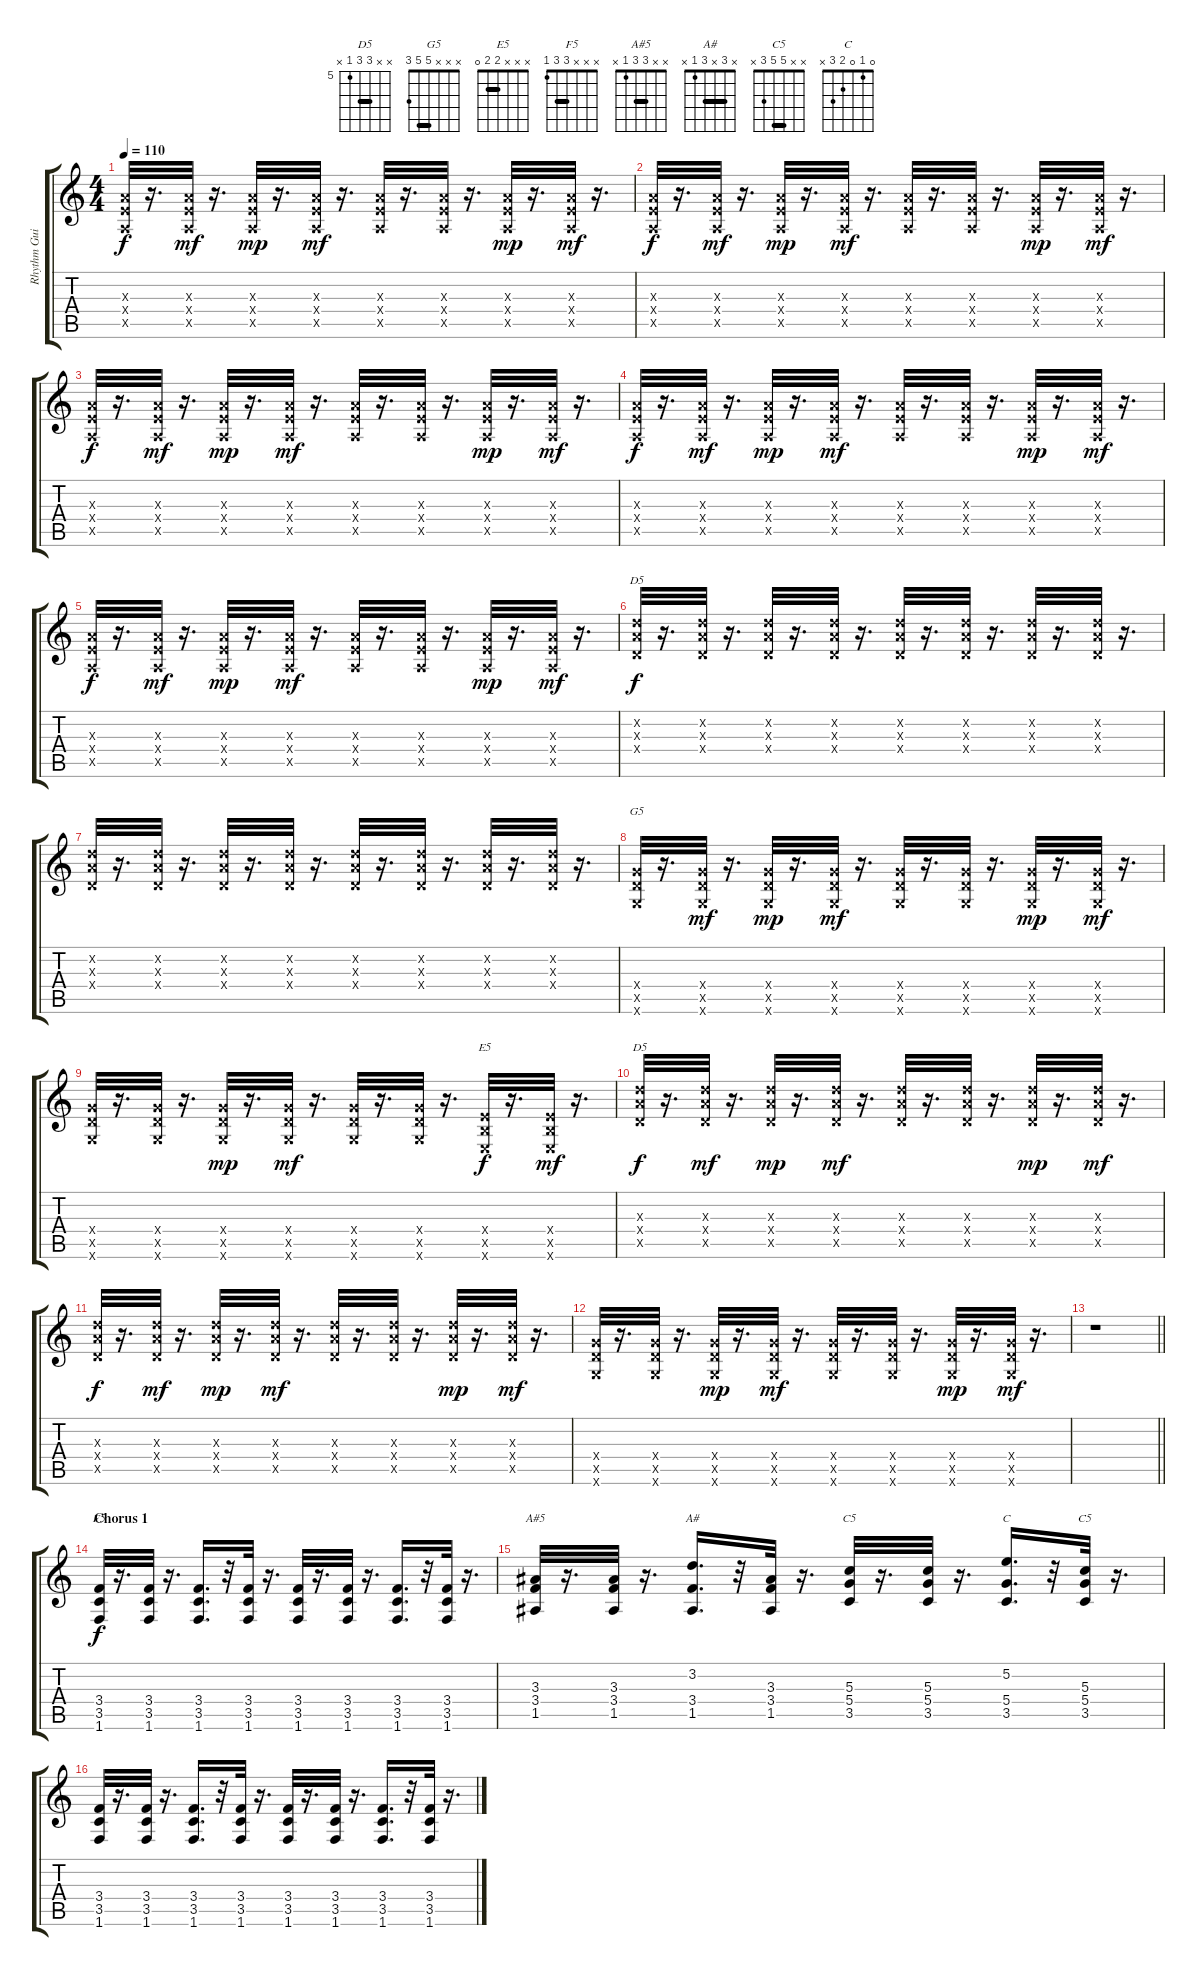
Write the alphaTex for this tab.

\track ("Rhythm Guitar" "Rhythm Gui") {instrument overdrivenguitar}
\staff {score tabs}
\tuning (E4 B3 G3 D3 A2 E2) {hide}
\chord ("D5" x 3 2 0 x x)
\chord ("G5" x x x 5 5 3) {barre 5}
\chord ("E5" x x x 2 2 0) {barre 2}
\chord ("D5" x x 7 7 5 x) {firstfret 5 barre 7}
\chord ("F5" x x x 3 3 1) {barre 3}
\chord ("A#5" x x 3 3 1 x) {barre 3}
\chord ("A#" x 3 x 3 1 x) {barre 3}
\chord ("C5" x x 5 5 3 x) {firstfret 3 barre 5}
\chord ("C" 0 1 0 2 3 x)
\chord ("C5" x x 5 5 3 x) {barre 5}
\ts (4 4)
\tempo 110
\clef g2
\ks c
(2.3{x} 2.4{x} 0.5{x}).32{dy f} r.16{d} (2.3{x} 2.4{x} 0.5{x}).32{dy mf} r.16{d} (2.3{x} 2.4{x} 0.5{x}).32{dy mp} r.16{d} (2.3{x} 2.4{x} 0.5{x}).32{dy mf} r.16{d} (2.3{x} 2.4{x} 0.5{x}).32 r.16{d} (2.3{x} 2.4{x} 0.5{x}).32 r.16{d} (2.3{x} 2.4{x} 0.5{x}).32{dy mp} r.16{d} (2.3{x} 2.4{x} 0.5{x}).32{dy mf} r.16{d} |
(2.3{x} 2.4{x} 0.5{x}).32{dy f} r.16{d} (2.3{x} 2.4{x} 0.5{x}).32{dy mf} r.16{d} (2.3{x} 2.4{x} 0.5{x}).32{dy mp} r.16{d} (2.3{x} 2.4{x} 0.5{x}).32{dy mf} r.16{d} (2.3{x} 2.4{x} 0.5{x}).32 r.16{d} (2.3{x} 2.4{x} 0.5{x}).32 r.16{d} (2.3{x} 2.4{x} 0.5{x}).32{dy mp} r.16{d} (2.3{x} 2.4{x} 0.5{x}).32{dy mf} r.16{d} |
(2.3{x} 2.4{x} 0.5{x}).32{dy f} r.16{d} (2.3{x} 2.4{x} 0.5{x}).32{dy mf} r.16{d} (2.3{x} 2.4{x} 0.5{x}).32{dy mp} r.16{d} (2.3{x} 2.4{x} 0.5{x}).32{dy mf} r.16{d} (2.3{x} 2.4{x} 0.5{x}).32 r.16{d} (2.3{x} 2.4{x} 0.5{x}).32 r.16{d} (2.3{x} 2.4{x} 0.5{x}).32{dy mp} r.16{d} (2.3{x} 2.4{x} 0.5{x}).32{dy mf} r.16{d} |
(2.3{x} 2.4{x} 0.5{x}).32{dy f} r.16{d} (2.3{x} 2.4{x} 0.5{x}).32{dy mf} r.16{d} (2.3{x} 2.4{x} 0.5{x}).32{dy mp} r.16{d} (2.3{x} 2.4{x} 0.5{x}).32{dy mf} r.16{d} (2.3{x} 2.4{x} 0.5{x}).32 r.16{d} (2.3{x} 2.4{x} 0.5{x}).32 r.16{d} (2.3{x} 2.4{x} 0.5{x}).32{dy mp} r.16{d} (2.3{x} 2.4{x} 0.5{x}).32{dy mf} r.16{d} |
(2.3{x} 2.4{x} 0.5{x}).32{dy f} r.16{d} (2.3{x} 2.4{x} 0.5{x}).32{dy mf} r.16{d} (2.3{x} 2.4{x} 0.5{x}).32{dy mp} r.16{d} (2.3{x} 2.4{x} 0.5{x}).32{dy mf} r.16{d} (2.3{x} 2.4{x} 0.5{x}).32 r.16{d} (2.3{x} 2.4{x} 0.5{x}).32 r.16{d} (2.3{x} 2.4{x} 0.5{x}).32{dy mp} r.16{d} (2.3{x} 2.4{x} 0.5{x}).32{dy mf} r.16{d} |
(3.2{x} 2.3{x} 0.4{x}).32{ch "D5" dy f} r.16{d} (3.2{x} 2.3{x} 0.4{x}).32 r.16{d} (3.2{x} 2.3{x} 0.4{x}).32 r.16{d} (3.2{x} 2.3{x} 0.4{x}).32 r.16{d} (3.2{x} 2.3{x} 0.4{x}).32 r.16{d} (3.2{x} 2.3{x} 0.4{x}).32 r.16{d} (3.2{x} 2.3{x} 0.4{x}).32 r.16{d} (3.2{x} 2.3{x} 0.4{x}).32 r.16{d} |
(3.2{x} 2.3{x} 0.4{x}).32 r.16{d} (3.2{x} 2.3{x} 0.4{x}).32 r.16{d} (3.2{x} 2.3{x} 0.4{x}).32 r.16{d} (3.2{x} 2.3{x} 0.4{x}).32 r.16{d} (3.2{x} 2.3{x} 0.4{x}).32 r.16{d} (3.2{x} 2.3{x} 0.4{x}).32 r.16{d} (3.2{x} 2.3{x} 0.4{x}).32 r.16{d} (3.2{x} 2.3{x} 0.4{x}).32 r.16{d} |
(5.4{x} 5.5{x} 3.6{x}).32{ch "G5"} r.16{d} (5.4{x} 5.5{x} 3.6{x}).32{dy mf} r.16{d} (5.4{x} 5.5{x} 3.6{x}).32{dy mp} r.16{d} (5.4{x} 5.5{x} 3.6{x}).32{dy mf} r.16{d} (5.4{x} 5.5{x} 3.6{x}).32 r.16{d} (5.4{x} 5.5{x} 3.6{x}).32 r.16{d} (5.4{x} 5.5{x} 3.6{x}).32{dy mp} r.16{d} (5.4{x} 5.5{x} 3.6{x}).32{dy mf} r.16{d} |
(5.4{x} 5.5{x} 3.6{x}).32 r.16{d} (5.4{x} 5.5{x} 3.6{x}).32 r.16{d} (5.4{x} 5.5{x} 3.6{x}).32{dy mp} r.16{d} (5.4{x} 5.5{x} 3.6{x}).32{dy mf} r.16{d} (5.4{x} 5.5{x} 3.6{x}).32 r.16{d} (5.4{x} 5.5{x} 3.6{x}).32 r.16{d} (2.4{x} 2.5{x} 0.6{x}).32{ch "E5" dy f} r.16{d} (2.4{x} 2.5{x} 0.6{x}).32{dy mf} r.16{d} |
(7.3{x} 7.4{x} 5.5{x}).32{ch "D5" dy f} r.16{d} (7.3{x} 7.4{x} 5.5{x}).32{dy mf} r.16{d} (7.3{x} 7.4{x} 5.5{x}).32{dy mp} r.16{d} (7.3{x} 7.4{x} 5.5{x}).32{dy mf} r.16{d} (7.3{x} 7.4{x} 5.5{x}).32 r.16{d} (7.3{x} 7.4{x} 5.5{x}).32 r.16{d} (7.3{x} 7.4{x} 5.5{x}).32{dy mp} r.16{d} (7.3{x} 7.4{x} 5.5{x}).32{dy mf} r.16{d} |
(7.3{x} 7.4{x} 5.5{x}).32{dy f} r.16{d} (7.3{x} 7.4{x} 5.5{x}).32{dy mf} r.16{d} (7.3{x} 7.4{x} 5.5{x}).32{dy mp} r.16{d} (7.3{x} 7.4{x} 5.5{x}).32{dy mf} r.16{d} (7.3{x} 7.4{x} 5.5{x}).32 r.16{d} (7.3{x} 7.4{x} 5.5{x}).32 r.16{d} (7.3{x} 7.4{x} 5.5{x}).32{dy mp} r.16{d} (7.3{x} 7.4{x} 5.5{x}).32{dy mf} r.16{d} |
(5.4{x} 5.5{x} 3.6{x}).32 r.16{d} (5.4{x} 5.5{x} 3.6{x}).32 r.16{d} (5.4{x} 5.5{x} 3.6{x}).32{dy mp} r.16{d} (5.4{x} 5.5{x} 3.6{x}).32{dy mf} r.16{d} (5.4{x} 5.5{x} 3.6{x}).32 r.16{d} (5.4{x} 5.5{x} 3.6{x}).32 r.16{d} (5.4{x} 5.5{x} 3.6{x}).32{dy mp} r.16{d} (5.4{x} 5.5{x} 3.6{x}).32{dy mf} r.16{d} |
\barLineRight lightlight
r.1 |
\section ("" "Chorus 1")
(3.4 3.5 1.6).32{ch "F5" dy f} r.16{d} (3.4 3.5 1.6).32 r.16{d} (3.4 3.5 1.6).16{d} r.32 (3.4 3.5 1.6).32 r.16{d} (3.4 3.5 1.6).32 r.16{d} (3.4 3.5 1.6).32 r.16{d} (3.4 3.5 1.6).16{d} r.32 (3.4 3.5 1.6).32 r.16{d} |
(3.3 3.4 1.5).32{ch "A#5"} r.16{d} (3.3 3.4 1.5).32 r.16{d} (3.2 3.4 1.5).16{d ch "A#"} r.32 (3.3 3.4 1.5).32 r.16{d} (5.3 5.4 3.5).32{ch "C5"} r.16{d} (5.3 5.4 3.5).32 r.16{d} (5.2 5.4 3.5).16{d ch "C"} r.32 (5.3 5.4 3.5).32{ch "C5"} r.16{d} |
(3.4 3.5 1.6).32 r.16{d} (3.4 3.5 1.6).32 r.16{d} (3.4 3.5 1.6).16{d} r.32 (3.4 3.5 1.6).32 r.16{d} (3.4 3.5 1.6).32 r.16{d} (3.4 3.5 1.6).32 r.16{d} (3.4 3.5 1.6).16{d} r.32 (3.4 3.5 1.6).32 r.16{d}
